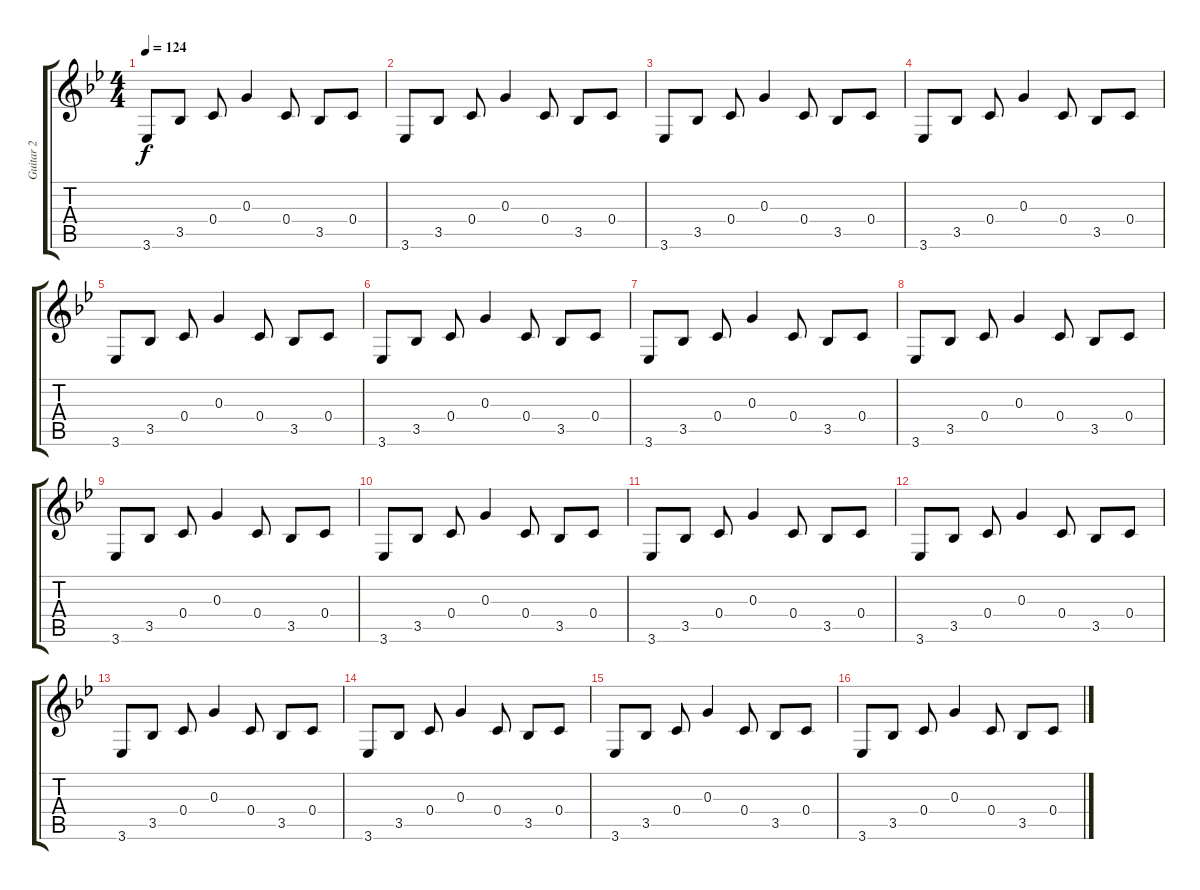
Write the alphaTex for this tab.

\track ("Guitar 2" "Guitar 2") {instrument electricguitarjazz}
\staff {score tabs}
\tuning (E4 C4 G3 C3 G2 C2) {hide}
\ts (4 4)
\tempo 124
\clef g2
\ks gminor
3.6.8{dy f} 3.5.8 0.4.8 0.3.4 0.4.8 3.5.8 0.4.8 |
3.6.8 3.5.8 0.4.8 0.3.4 0.4.8 3.5.8 0.4.8 |
3.6.8 3.5.8 0.4.8 0.3.4 0.4.8 3.5.8 0.4.8 |
3.6.8 3.5.8 0.4.8 0.3.4 0.4.8 3.5.8 0.4.8 |
3.6.8 3.5.8 0.4.8 0.3.4 0.4.8 3.5.8 0.4.8 |
3.6.8 3.5.8 0.4.8 0.3.4 0.4.8 3.5.8 0.4.8 |
3.6.8 3.5.8 0.4.8 0.3.4 0.4.8 3.5.8 0.4.8 |
3.6.8 3.5.8 0.4.8 0.3.4 0.4.8 3.5.8 0.4.8 |
3.6.8 3.5.8 0.4.8 0.3.4 0.4.8 3.5.8 0.4.8 |
3.6.8 3.5.8 0.4.8 0.3.4 0.4.8 3.5.8 0.4.8 |
3.6.8 3.5.8 0.4.8 0.3.4 0.4.8 3.5.8 0.4.8 |
3.6.8 3.5.8 0.4.8 0.3.4 0.4.8 3.5.8 0.4.8 |
3.6.8 3.5.8 0.4.8 0.3.4 0.4.8 3.5.8 0.4.8 |
3.6.8 3.5.8 0.4.8 0.3.4 0.4.8 3.5.8 0.4.8 |
3.6.8 3.5.8 0.4.8 0.3.4 0.4.8 3.5.8 0.4.8 |
3.6.8 3.5.8 0.4.8 0.3.4 0.4.8 3.5.8 0.4.8
